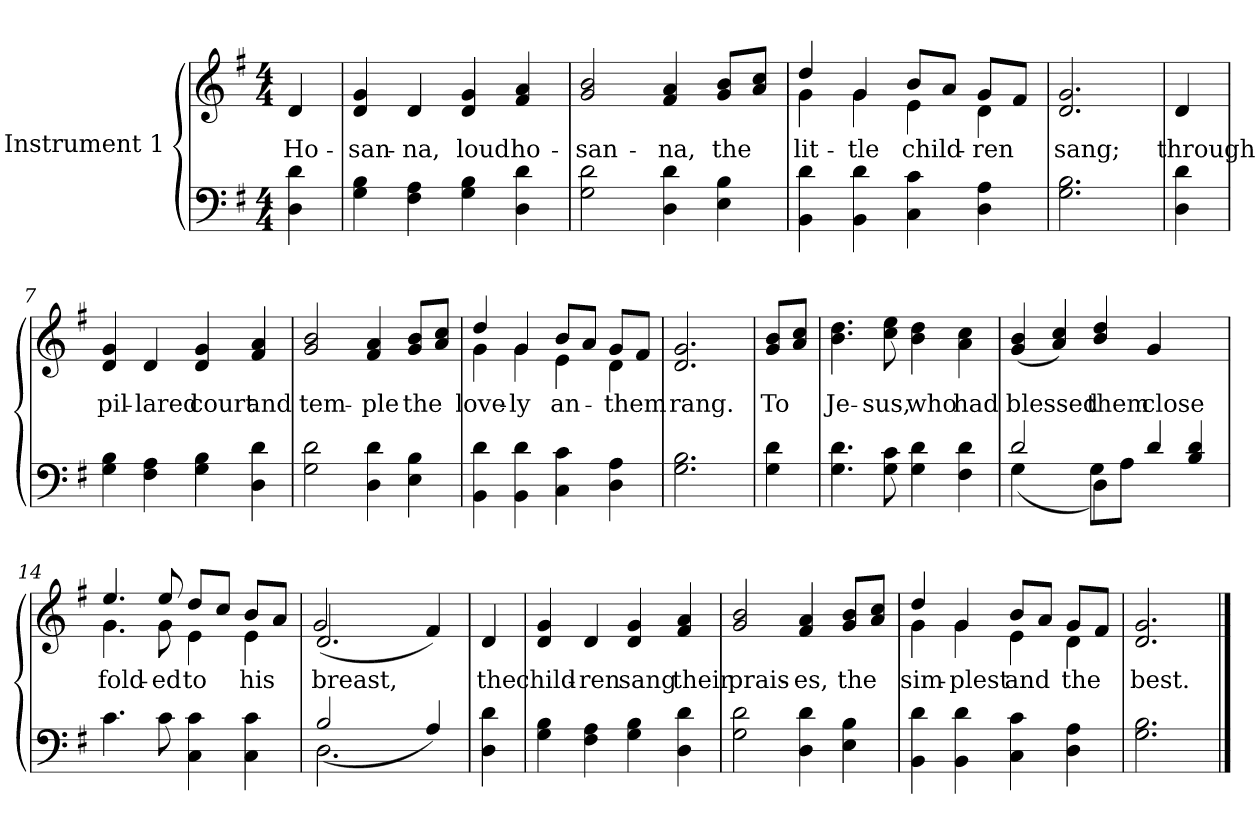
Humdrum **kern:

**kern	**kern	**text
*part2	*part1	*part1
*staff2	*staff1	*staff1
*I"Instrument 1	*I"Instrument 1	*
!!LO:PB:g=z
*stria5	*stria5	*
*clefF4	*clefG2	*
*k[f#]	*k[f#]	*
*G:	*G:	*
*M4/4	*M4/4	*
=1	=1	=1
!	!	!LO:LY:b:cj
4D\ 4d\	4d/	Ho-
=2	=2	=2
!	!	!LO:LY:b:cj
4G\ 4B\	4d/ 4g/	-san-
!	!	!LO:LY:b:cj
4A\ 4F#\	4d/	-na,
!	!	!LO:LY:b:cj
4G\ 4B\	4g/ 4d/	loud
!	!	!LO:LY:b:cj
4d\ 4D\	4a/ 4f#/	ho-
=3	=3	=3
!	!	!LO:LY:b:cj
2d\ 2G\	2g/ 2b/	-san-
!	!	!LO:LY:b:cj
4d\ 4D\	4f#/ 4a/	-na,
!	!	!LO:LY:b:cj
4B\ 4E\	8g/ 8b/L	the
!	!	!LO:LY:b:cj
.	8a/ 8cc/J	.
=4	=4	=4
*	*^	*
!	!	!	!LO:LY:b:cj
4d\ 4BB\	4dd/	4g\	lit-
!	!	!	!LO:LY:b:cj
4d\ 4BB\	4g\	4g/	-tle
!	!	!	!LO:LY:b:cj
4c\ 4C\	4e\	8b/L	child-
!	!	!	!LO:LY:b:cj
.	.	8a/J	--
!	!	!	!LO:LY:b:cj
4A\ 4D\	4d\	8g/L	-ren
!	!	!	!LO:LY:b:cj
.	.	8f#/J	.
=5	=5	=5	=5
!	!	!	!LO:LY:b:cj
*	*v	*v	*
2.B\ 2.G\	2.d/ 2.g/	sang;
!!LO:LB:g=z
=6	=6	=6
!	!	!LO:LY:b:cj
4d\ 4D\	4d/	through
=7	=7	=7
!	!	!LO:LY:b:cj
4G\ 4B\	4g/ 4d/	pil-
!	!	!LO:LY:b:cj
4A\ 4F#\	4d/	-lared
!	!	!LO:LY:b:cj
4B\ 4G\	4d/ 4g/	court
!	!	!LO:LY:b:cj
4d\ 4D\	4f#/ 4a/	and
=8	=8	=8
!	!	!LO:LY:b:cj
2G\ 2d\	2b/ 2g/	tem-
!	!	!LO:LY:b:cj
4d\ 4D\	4f#/ 4a/	-ple
!	!	!LO:LY:b:cj
4B\ 4E\	8b/ 8g/L	the
!	!	!LO:LY:b:cj
.	8a/ 8cc/J	.
=9	=9	=9
*	*^	*
!	!	!	!LO:LY:b:cj
4BB\ 4d\	4dd/	4g\	love-
!	!	!	!LO:LY:b:cj
4d\ 4BB\	4g\	4g/	-ly
!	!	!	!LO:LY:b:cj
4C\ 4c\	4e\	8b/L	an-
!	!	!	!LO:LY:b:cj
.	.	8a/J	--
!	!	!	!LO:LY:b:cj
4D\ 4A\	4d\	8g/L	-them
!	!	!	!LO:LY:b:cj
.	.	8f#/J	.
=10	=10	=10	=10
!	!	!	!LO:LY:b:cj
*	*v	*v	*
2.B\ 2.G\	2.d/ 2.g/	rang.
!!LO:LB:g=z
=11	=11	=11
!	!	!LO:LY:b:cj
4G\ 4d\	8g/ 8b/L	To
!	!	!LO:LY:b:cj
.	8a/ 8cc/J	.
=12	=12	=12
!	!	!LO:LY:b:cj
4.d\ 4.G\	4.dd\ 4.b\	Je-
!	!	!LO:LY:b:cj
8c\ 8G\	8ee\ 8cc\	-sus,
!	!	!LO:LY:b:cj
4G\ 4d\	4dd\ 4b\	who
!	!	!LO:LY:b:cj
4d\ 4F#\	4cc\ 4a\	had
=13	=13	=13
*^	*	*
!	!	!	!LO:LY:b:cj
2d/	(<4G\	(>4g/ 4b/	blessed
!	!	!	!LO:LY:b:cj
.	4ryy	4cc/ 4a/)	.
!	!	!	!LO:LY:b:cj
4D\)	8G\L	4b/ 4dd/	them
.	8A\J	.	.
!	!	!	!LO:LY:b:cj
4d/	2ryy	4g/	close
4B/ 4d/	.	4ryy	.
*v	*v	*	*
=14	=14	=14
*	*^	*
!	!	!	!LO:LY:b:cj
4.c\	4.g\	4.ee/	fold-
!	!	!	!LO:LY:b:cj
8c\	8g\	8ee/	-ed
!	!	!	!LO:LY:b:cj
4C\ 4c\	4e\	8dd/L	to
!	!	!	!LO:LY:b:cj
.	.	8cc/J	.
!	!	!	!LO:LY:b:cj
4c\ 4C\	4e\	8b/L	his
!	!	!	!LO:LY:b:cj
.	.	8a/J	.
=15	=15	=15	=15
*^	*	*	*
!	!	!	!	!LO:LY:b:cj
2.D\	(>2B/	2.d/	(>2g/	breast,
.	2ryy	.	2ryy	.
!	!	!	!	!LO:LY:b:cj
4A/)	.	4f#/)	.	.
*v	*v	*	*	*
*	*v	*v	*
!!LO:LB:g=z
=16	=16	=16
!	!	!LO:LY:b:cj
4D\ 4d\	4d/	the
=17	=17	=17
!	!	!LO:LY:b:cj
4B\ 4G\	4g/ 4d/	child-
!	!	!LO:LY:b:cj
4A\ 4F#\	4d/	-ren
!	!	!LO:LY:b:cj
4G\ 4B\	4d/ 4g/	sang
!	!	!LO:LY:b:cj
4d\ 4D\	4f#/ 4a/	their
=18	=18	=18
!	!	!LO:LY:b:cj
2G\ 2d\	2b/ 2g/	prais-
!	!	!LO:LY:b:cj
4D\ 4d\	4f#/ 4a/	-es,
!	!	!LO:LY:b:cj
4B\ 4E\	8b/ 8g/L	the
!	!	!LO:LY:b:cj
.	8a/ 8cc/J	.
=19	=19	=19
*	*^	*
!	!	!	!LO:LY:b:cj
4BB\ 4d\	4dd/	4g\	sim-
!	!	!	!LO:LY:b:cj
4d\ 4BB\	4g\	4g/	-plest
!	!	!	!LO:LY:b:cj
4C\ 4c\	4e\	8b/L	and
!	!	!	!LO:LY:b:cj
.	.	8a/J	.
!	!	!	!LO:LY:b:cj
4D\ 4A\	4d\	8g/L	the
!	!	!	!LO:LY:b:cj
.	.	8f#/J	.
=20	=20	=20	=20
!	!	!	!LO:LY:b:cj
*	*v	*v	*
2.B\ 2.G\	2.d/ 2.g/	best.
==	==	==
*-	*-	*-
